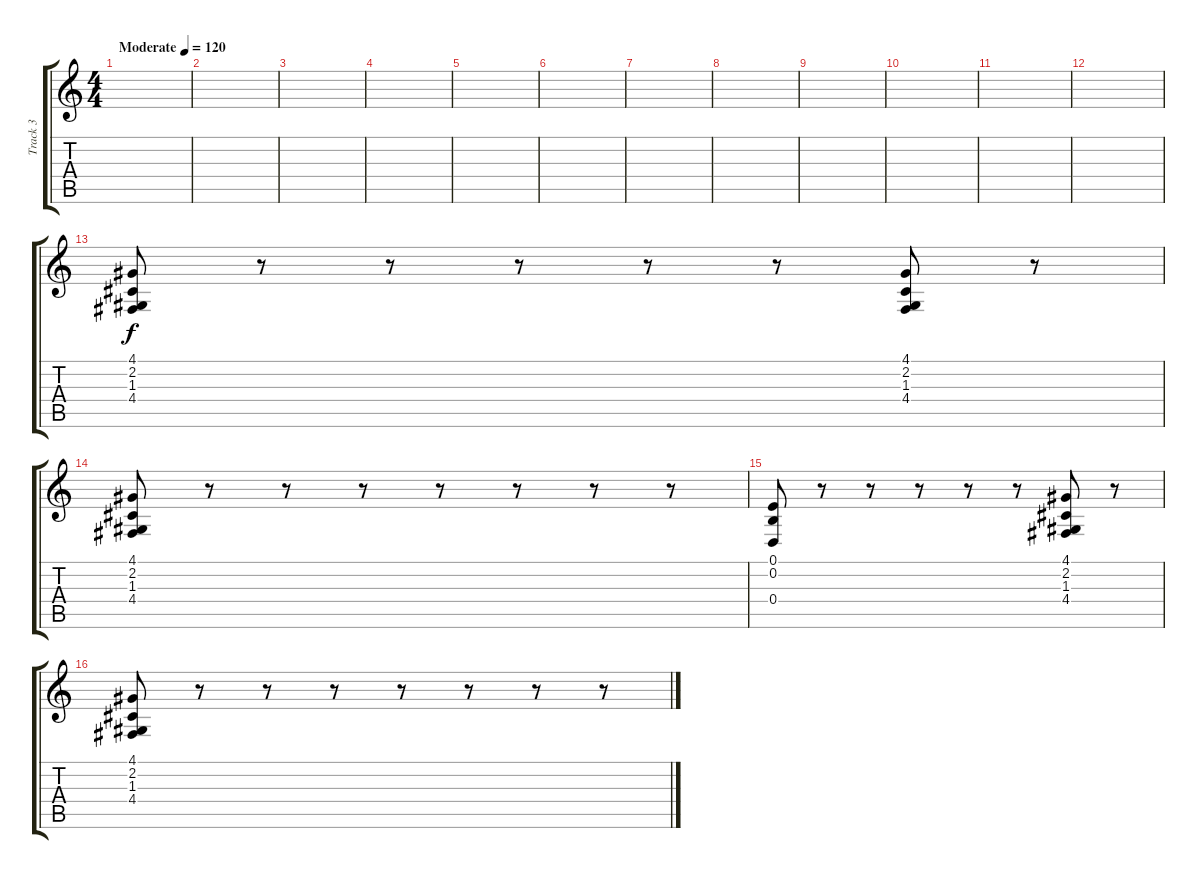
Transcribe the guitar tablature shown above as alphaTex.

\track ("Track 3" "Track 3") {instrument lead2sawtooth}
\staff {score tabs}
\tuning (E4 B3 G3 D3 A2 E2) {hide}
\ts (4 4)
\tempo (120 "Moderate")
\clef g2
\ks c
|
|
|
|
|
|
|
|
|
|
|
|
(4.1 2.2 1.3 4.4).8 r.8 r.8 r.8 r.8 r.8 (4.1 2.2 1.3 4.4).8 r.8 |
(4.1 2.2 1.3 4.4).8 r.8 r.8 r.8 r.8 r.8 r.8 r.8 |
(0.1 0.2 0.4).8 r.8 r.8 r.8 r.8 r.8 (4.1 2.2 1.3 4.4).8 r.8 |
(4.1 2.2 1.3 4.4).8 r.8 r.8 r.8 r.8 r.8 r.8 r.8
